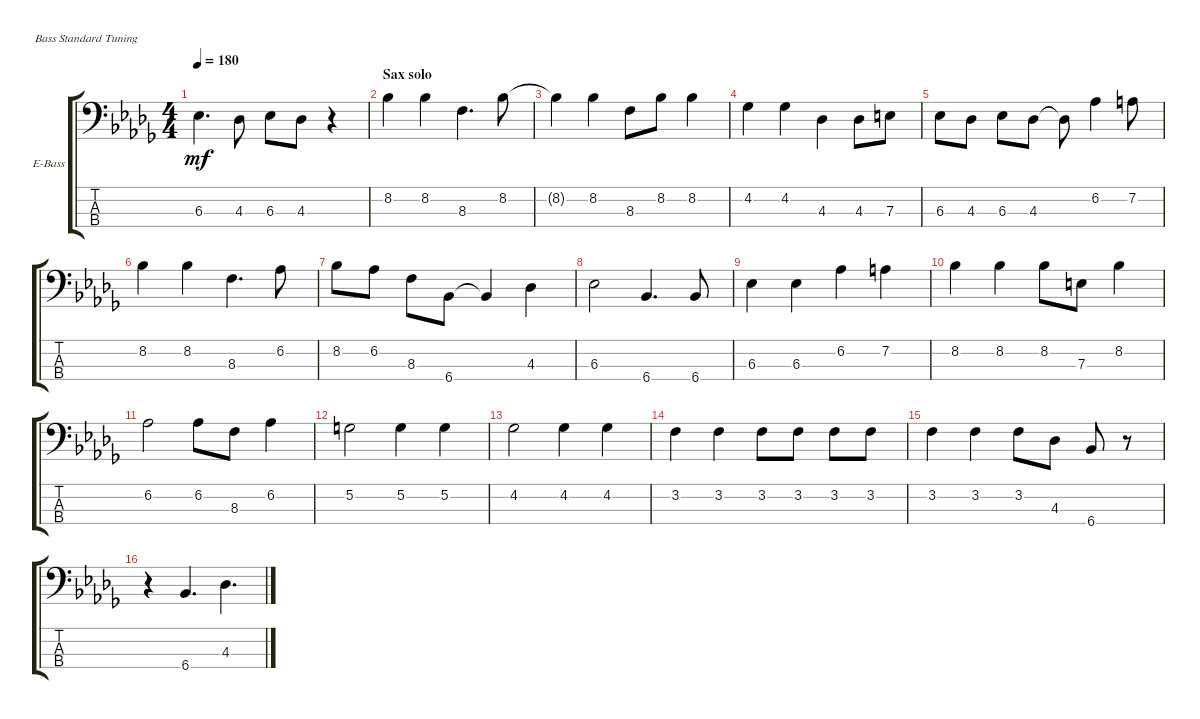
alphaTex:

\bracketExtendMode groupsimilarinstruments
\firstSystemTrackNameOrientation horizontal
\otherSystemsTrackNameOrientation horizontal
\track ("Bass" "E-Bass") {instrument electricbassfinger}
\staff {score tabs}
\tuning (G2 D2 A1 E1)
\ts (4 4)
\tempo 180
\clef f4
\ks bbminor
6.3.4{d dy mf} 4.3.8 6.3.8 4.3.8 r.4 |
\section ("" "Sax solo")
8.2.4 8.2.4 8.3.4{d} 8.2.8 |
8.2{t}.4 8.2.4 8.3.8 8.2.8 8.2.4 |
4.2.4 4.2.4 4.3.4 4.3.8 7.3.8 |
6.3.8 4.3.8 6.3.8 4.3.8 4.3{t}.8 6.2.4 7.2.8 |
8.2.4 8.2.4 8.3.4{d} 6.2.8 |
8.2.8 6.2.8 8.3.8 6.4.8 6.4{t}.4 4.3.4 |
6.3.2 6.4.4{d} 6.4.8 |
6.3.4 6.3.4 6.2.4 7.2.4 |
8.2.4 8.2.4 8.2.8 7.3.8 8.2.4 |
6.2.2 6.2.8 8.3.8 6.2.4 |
5.2.2 5.2.4 5.2.4 |
4.2.2 4.2.4 4.2.4 |
3.2.4 3.2.4 3.2.8 3.2.8 3.2.8 3.2.8 |
3.2.4 3.2.4 3.2.8 4.3.8 6.4.8 r.8 |
r.4 6.4.4{d} 4.3.4{d}
